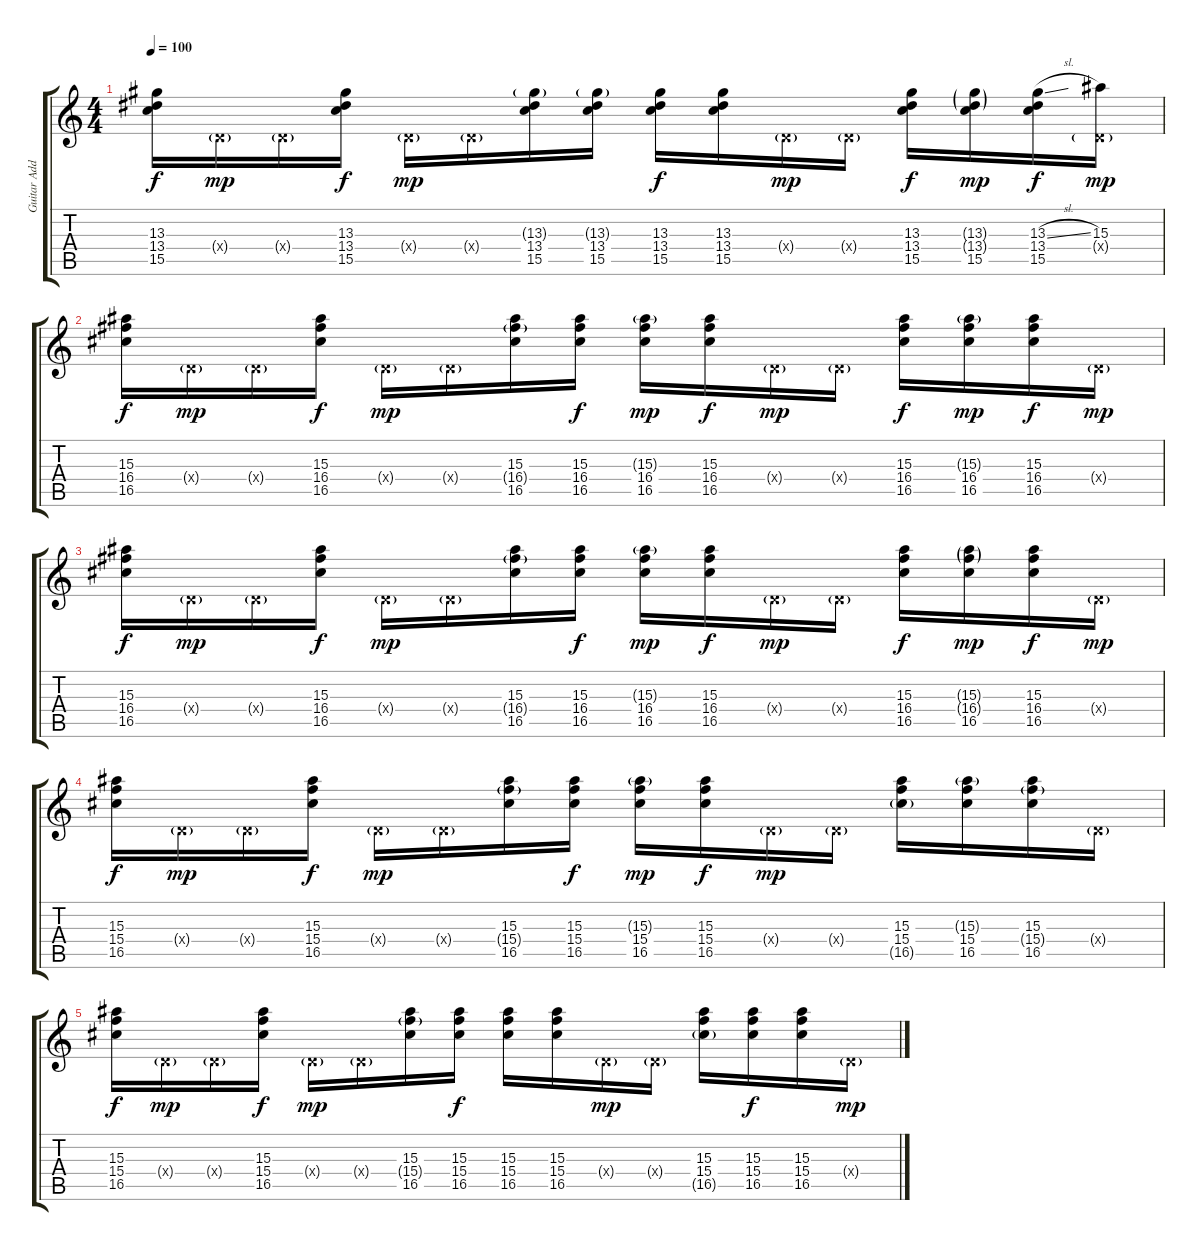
\track ("Guitar Add" "Guitar Add") {instrument electricguitarclean}
\staff {score tabs}
\tuning (E4 B3 G3 D3 A2 E2) {hide}
\ts (4 4)
\tempo 100
\clef g2
\ks c
(13.3 13.4 15.5).16{dy f} 0.4{g x}.16{dy mp} 0.4{g x}.16 (13.3 13.4 15.5).16{dy f} 0.4{g x}.16{dy mp} 0.4{g x}.16 (13.3{g} 13.4 15.5).16 (13.3{g} 13.4 15.5).16 (13.3 13.4 15.5).16{dy f} (13.3 13.4 15.5).16 0.4{g x}.16{dy mp} 0.4{g x}.16 (13.3 13.4 15.5).16{dy f} (13.3{g} 13.4{g} 15.5).16{dy mp} (13.3{sl} 13.4 15.5).16{dy f} (15.3 0.4{g x}).16{dy mp} |
(15.3 16.4 16.5).16{dy f} 0.4{g x}.16{dy mp} 0.4{g x}.16 (15.3 16.4 16.5).16{dy f} 0.4{g x}.16{dy mp} 0.4{g x}.16 (15.3 16.4{g} 16.5).16 (15.3 16.4 16.5).16{dy f} (15.3{g} 16.4 16.5).16{dy mp} (15.3 16.4 16.5).16{dy f} 0.4{g x}.16{dy mp} 0.4{g x}.16 (15.3 16.4 16.5).16{dy f} (15.3{g} 16.4 16.5).16{dy mp} (15.3 16.4 16.5).16{dy f} 0.4{g x}.16{dy mp} |
(15.3 16.4 16.5).16{dy f} 0.4{g x}.16{dy mp} 0.4{g x}.16 (15.3 16.4 16.5).16{dy f} 0.4{g x}.16{dy mp} 0.4{g x}.16 (15.3 16.4{g} 16.5).16 (15.3 16.4 16.5).16{dy f} (15.3{g} 16.4 16.5).16{dy mp} (15.3 16.4 16.5).16{dy f} 0.4{g x}.16{dy mp} 0.4{g x}.16 (15.3 16.4 16.5).16{dy f} (15.3{g} 16.4{g} 16.5).16{dy mp} (15.3 16.4 16.5).16{dy f} 0.4{g x}.16{dy mp} |
(15.3 15.4 16.5).16{dy f} 0.4{g x}.16{dy mp} 0.4{g x}.16 (15.3 15.4 16.5).16{dy f} 0.4{g x}.16{dy mp} 0.4{g x}.16 (15.3 15.4{g} 16.5).16 (15.3 15.4 16.5).16{dy f} (15.3{g} 15.4 16.5).16{dy mp} (15.3 15.4 16.5).16{dy f} 0.4{g x}.16{dy mp} 0.4{g x}.16 (15.3 15.4 16.5{g}).16 (15.3{g} 15.4 16.5).16 (15.3 15.4{g} 16.5).16 0.4{g x}.16 |
(15.3 15.4 16.5).16{dy f} 0.4{g x}.16{dy mp} 0.4{g x}.16 (15.3 15.4 16.5).16{dy f} 0.4{g x}.16{dy mp} 0.4{g x}.16 (15.3 15.4{g} 16.5).16 (15.3 15.4 16.5).16{dy f} (15.3 15.4 16.5).16 (15.3 15.4 16.5).16 0.4{g x}.16{dy mp} 0.4{g x}.16 (15.3 15.4 16.5{g}).16 (15.3 15.4 16.5).16{dy f} (15.3 15.4 16.5).16 0.4{g x}.16{dy mp}
